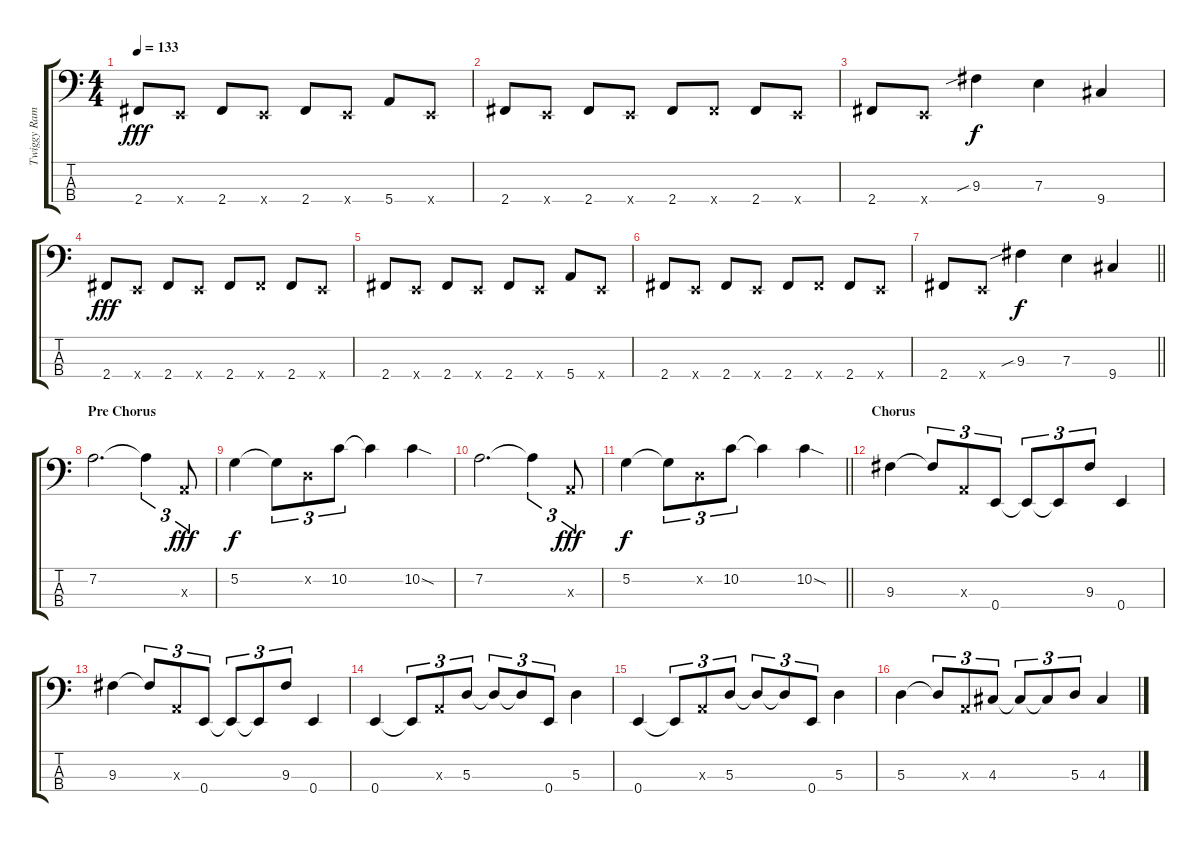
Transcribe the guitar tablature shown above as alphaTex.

\track ("Twiggy Ramirez (Bass)" "Twiggy Ram") {instrument electricbassfinger}
\staff {score tabs}
\tuning (G2 D2 A1 E1) {hide}
\ts (4 4)
\tempo 133
\clef f4
\ks c
2.4.8{dy fff} 0.4{x}.8 2.4.8 0.4{x}.8 2.4.8 0.4{x}.8 5.4.8 0.4{x}.8 |
2.4.8 0.4{x}.8 2.4.8 0.4{x}.8 2.4.8 2.4{x}.8 2.4.8 0.4{x}.8 |
2.4.8 0.4{x}.8 9.3{sib}.4{dy f} 7.3.4 9.4.4 |
2.4.8{dy fff} 0.4{x}.8 2.4.8 0.4{x}.8 2.4.8 2.4{x}.8 2.4.8 0.4{x}.8 |
2.4.8 0.4{x}.8 2.4.8 0.4{x}.8 2.4.8 0.4{x}.8 5.4.8 0.4{x}.8 |
2.4.8 0.4{x}.8 2.4.8 0.4{x}.8 2.4.8 2.4{x}.8 2.4.8 0.4{x}.8 |
\barLineRight lightlight
2.4.8 0.4{x}.8 9.3{sib}.4{dy f} 7.3.4 9.4.4 |
\section ("" "Pre Chorus")
7.2.2{d} 7.2{t}.4{tu (3 2)} 0.3{x}.8{tu (3 2) dy fff} |
5.2.4{dy f} 5.2{t}.8{tu (3 2)} 0.2{x}.8{tu (3 2)} 10.2.8{tu (3 2)} 10.2{t}.4 10.2{sod}.4 |
7.2.2{d} 7.2{t}.4{tu (3 2)} 0.3{x}.8{tu (3 2) dy fff} |
\barLineRight lightlight
5.2.4{dy f} 5.2{t}.8{tu (3 2)} 0.2{x}.8{tu (3 2)} 10.2.8{tu (3 2)} 10.2{t}.4 10.2{sod}.4 |
\section ("" "Chorus")
9.3.4 9.3{t}.8{tu (3 2)} 0.3{x}.8{tu (3 2)} 0.4.8{tu (3 2)} 0.4{t}.8{tu (3 2)} 0.4{t}.8{tu (3 2)} 9.3.8{tu (3 2)} 0.4.4 |
9.3.4 9.3{t}.8{tu (3 2)} 0.3{x}.8{tu (3 2)} 0.4.8{tu (3 2)} 0.4{t}.8{tu (3 2)} 0.4{t}.8{tu (3 2)} 9.3.8{tu (3 2)} 0.4.4 |
0.4.4 0.4{t}.8{tu (3 2)} 0.3{x}.8{tu (3 2)} 5.3.8{tu (3 2)} 5.3{t}.8{tu (3 2)} 5.3{t}.8{tu (3 2)} 0.4.8{tu (3 2)} 5.3.4 |
0.4.4 0.4{t}.8{tu (3 2)} 0.3{x}.8{tu (3 2)} 5.3.8{tu (3 2)} 5.3{t}.8{tu (3 2)} 5.3{t}.8{tu (3 2)} 0.4.8{tu (3 2)} 5.3.4 |
5.3.4 5.3{t}.8{tu (3 2)} 0.3{x}.8{tu (3 2)} 4.3.8{tu (3 2)} 4.3{t}.8{tu (3 2)} 4.3{t}.8{tu (3 2)} 5.3.8{tu (3 2)} 4.3.4
